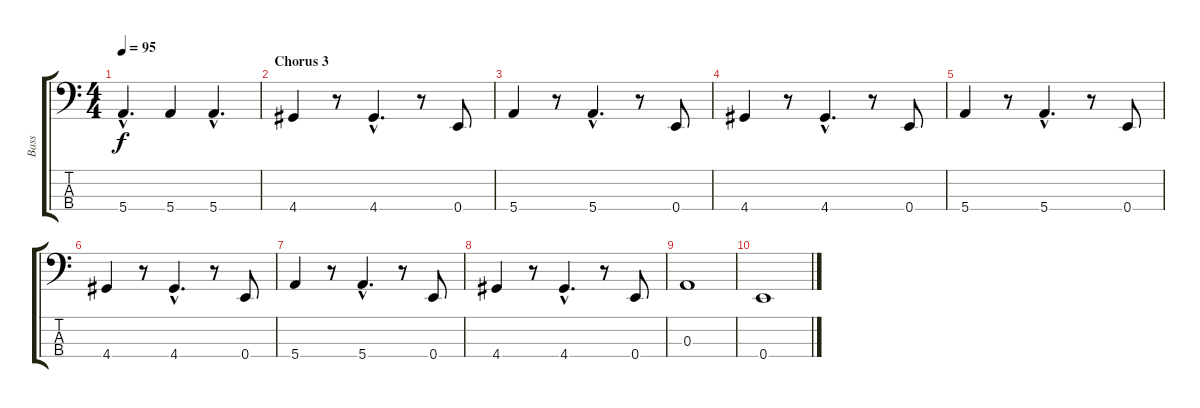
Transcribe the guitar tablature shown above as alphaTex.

\track ("Bass" "Bass") {instrument electricbassfinger}
\staff {score tabs}
\tuning (G2 D2 A1 E1) {hide}
\ts (4 4)
\tempo 95
\clef f4
\ks c
5.4{hac}.4{d dy f} 5.4.4 5.4{hac}.4{d} |
\section ("" "Chorus 3")
4.4.4 r.8 4.4{hac}.4{d} r.8 0.4.8 |
5.4.4 r.8 5.4{hac}.4{d} r.8 0.4.8 |
4.4.4 r.8 4.4{hac}.4{d} r.8 0.4.8 |
5.4.4 r.8 5.4{hac}.4{d} r.8 0.4.8 |
4.4.4 r.8 4.4{hac}.4{d} r.8 0.4.8 |
5.4.4 r.8 5.4{hac}.4{d} r.8 0.4.8 |
4.4.4 r.8 4.4{hac}.4{d} r.8 0.4.8 |
0.3.1 |
0.4.1
